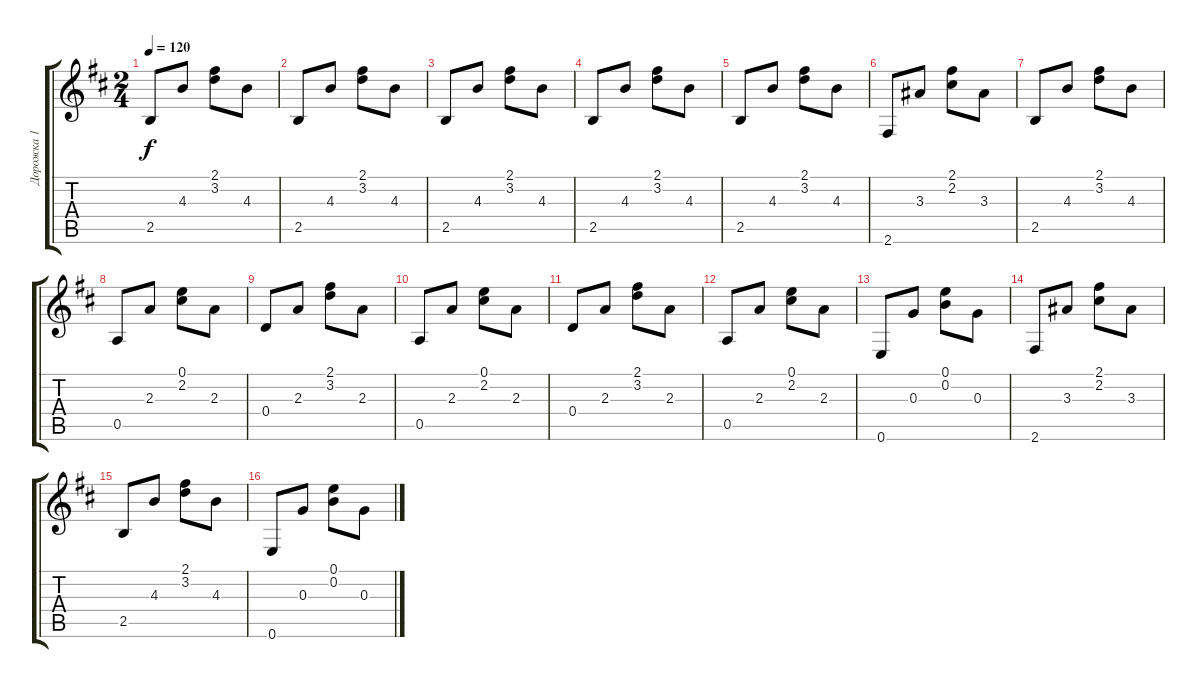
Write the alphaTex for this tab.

\track ("Дорожка 1" "Дорожка 1") {instrument acousticguitarnylon}
\staff {score tabs}
\tuning (E4 B3 G3 D3 A2 E2) {hide}
\ts (2 4)
\tempo 120
\clef g2
\ks d
2.5.8{dy f} 4.3.8 (2.1 3.2).8 4.3.8 |
2.5.8 4.3.8 (2.1 3.2).8 4.3.8 |
2.5.8 4.3.8 (2.1 3.2).8 4.3.8 |
2.5.8 4.3.8 (2.1 3.2).8 4.3.8 |
2.5.8 4.3.8 (2.1 3.2).8 4.3.8 |
2.6.8 3.3.8 (2.1 2.2).8 3.3.8 |
2.5.8 4.3.8 (2.1 3.2).8 4.3.8 |
0.5.8 2.3.8 (0.1 2.2).8 2.3.8 |
0.4.8 2.3.8 (2.1 3.2).8 2.3.8 |
0.5.8 2.3.8 (0.1 2.2).8 2.3.8 |
0.4.8 2.3.8 (2.1 3.2).8 2.3.8 |
0.5.8 2.3.8 (0.1 2.2).8 2.3.8 |
0.6.8 0.3.8 (0.1 0.2).8 0.3.8 |
2.6.8 3.3.8 (2.1 2.2).8 3.3.8 |
2.5.8 4.3.8 (2.1 3.2).8 4.3.8 |
0.6.8 0.3.8 (0.1 0.2).8 0.3.8
